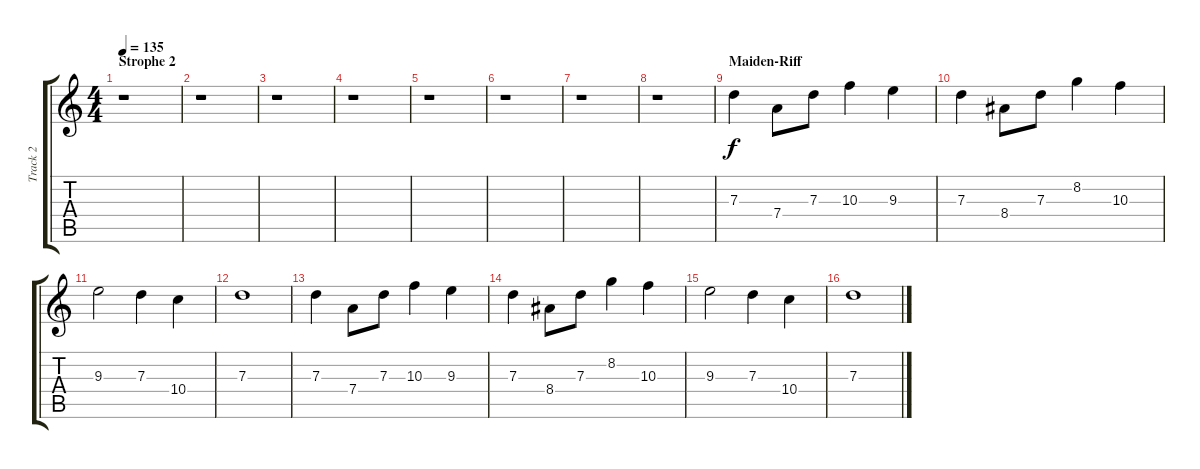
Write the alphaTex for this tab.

\track ("Track 2" "Track 2") {instrument overdrivenguitar}
\staff {score tabs}
\tuning (E4 B3 G3 D3 A2 E2) {hide}
\ts (4 4)
\section ("" "Strophe 2")
\tempo 135
\clef g2
\ks c
r.1{dy f} |
r.1 |
r.1 |
r.1 |
r.1 |
r.1 |
r.1 |
r.1 |
\section ("" "Maiden-Riff")
7.3.4 7.4.8 7.3.8 10.3.4 9.3.4 |
7.3.4 8.4.8 7.3.8 8.2.4 10.3.4 |
9.3.2 7.3.4 10.4.4 |
7.3.1 |
7.3.4 7.4.8 7.3.8 10.3.4 9.3.4 |
7.3.4 8.4.8 7.3.8 8.2.4 10.3.4 |
9.3.2 7.3.4 10.4.4 |
7.3.1
